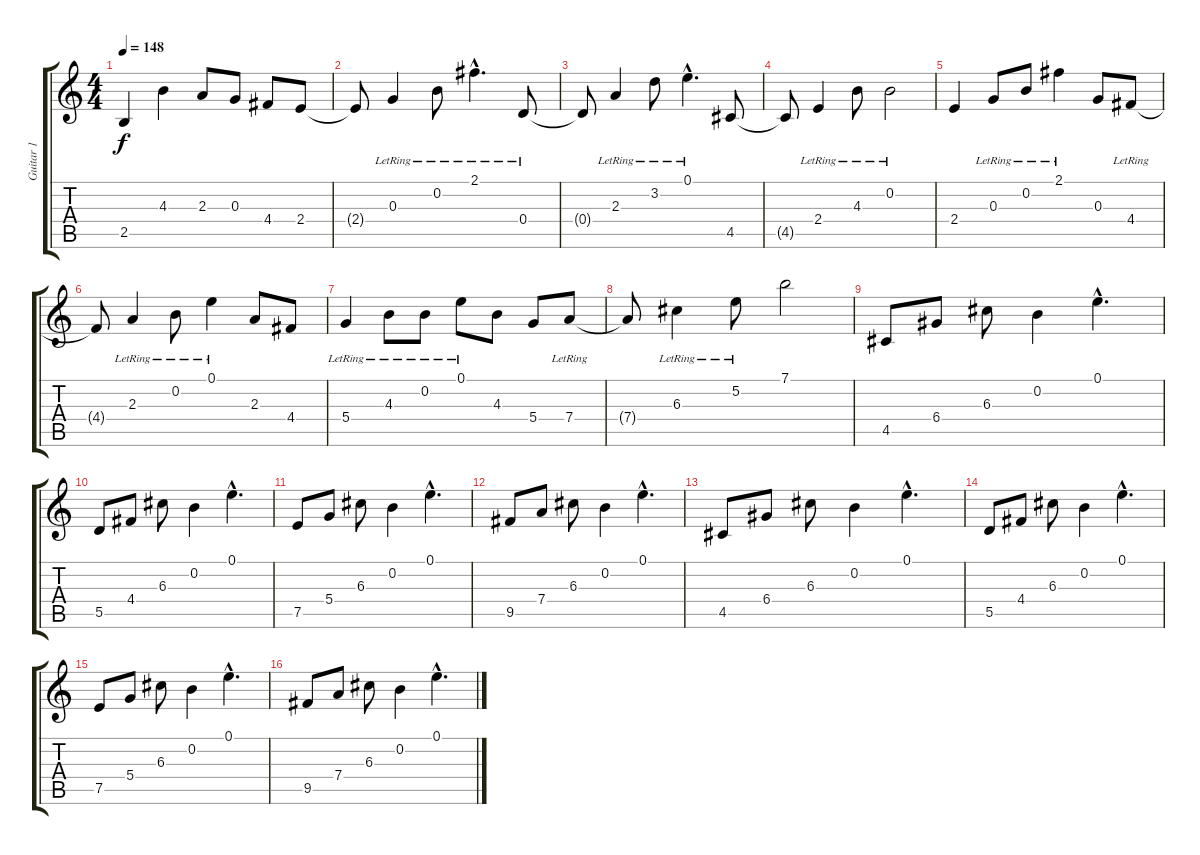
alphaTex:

\track ("Guitar 1" "Guitar 1") {instrument electricguitarclean}
\staff {score tabs}
\tuning (E4 B3 G3 D3 A2 E2) {hide}
\ts (4 4)
\tempo 148
\clef g2
\ks c
2.5.4{dy f} 4.3.4 2.3.8 0.3.8 4.4.8 2.4.8 |
2.4{t}.8 0.3{lr}.4 0.2{lr}.8 2.1{hac lr}.4{d} 0.4{lr}.8 |
0.4{t}.8 2.3{lr}.4 3.2{lr}.8 0.1{hac lr}.4{d} 4.5.8 |
4.5{t}.8 2.4{lr}.4 4.3{lr}.8 0.2{lr}.2 |
2.4.4 0.3{lr}.8 0.2{lr}.8 2.1{lr}.4 0.3.8 4.4{lr}.8 |
4.4{t}.8 2.3{lr}.4 0.2{lr}.8 0.1{lr}.4 2.3.8 4.4.8 |
5.4{lr}.4 4.3{lr}.8 0.2{lr}.8 0.1{lr}.8 4.3.8 5.4.8 7.4{lr}.8 |
7.4{t}.8 6.3{lr}.4 5.2{lr}.8 7.1.2 |
4.5.8 6.4.8 6.3.8 0.2.4 0.1{hac}.4{d} |
5.5.8 4.4.8 6.3.8 0.2.4 0.1{hac}.4{d} |
7.5.8 5.4.8 6.3.8 0.2.4 0.1{hac}.4{d} |
9.5.8 7.4.8 6.3.8 0.2.4 0.1{hac}.4{d} |
4.5.8 6.4.8 6.3.8 0.2.4 0.1{hac}.4{d} |
5.5.8 4.4.8 6.3.8 0.2.4 0.1{hac}.4{d} |
7.5.8 5.4.8 6.3.8 0.2.4 0.1{hac}.4{d} |
9.5.8 7.4.8 6.3.8 0.2.4 0.1{hac}.4{d}
